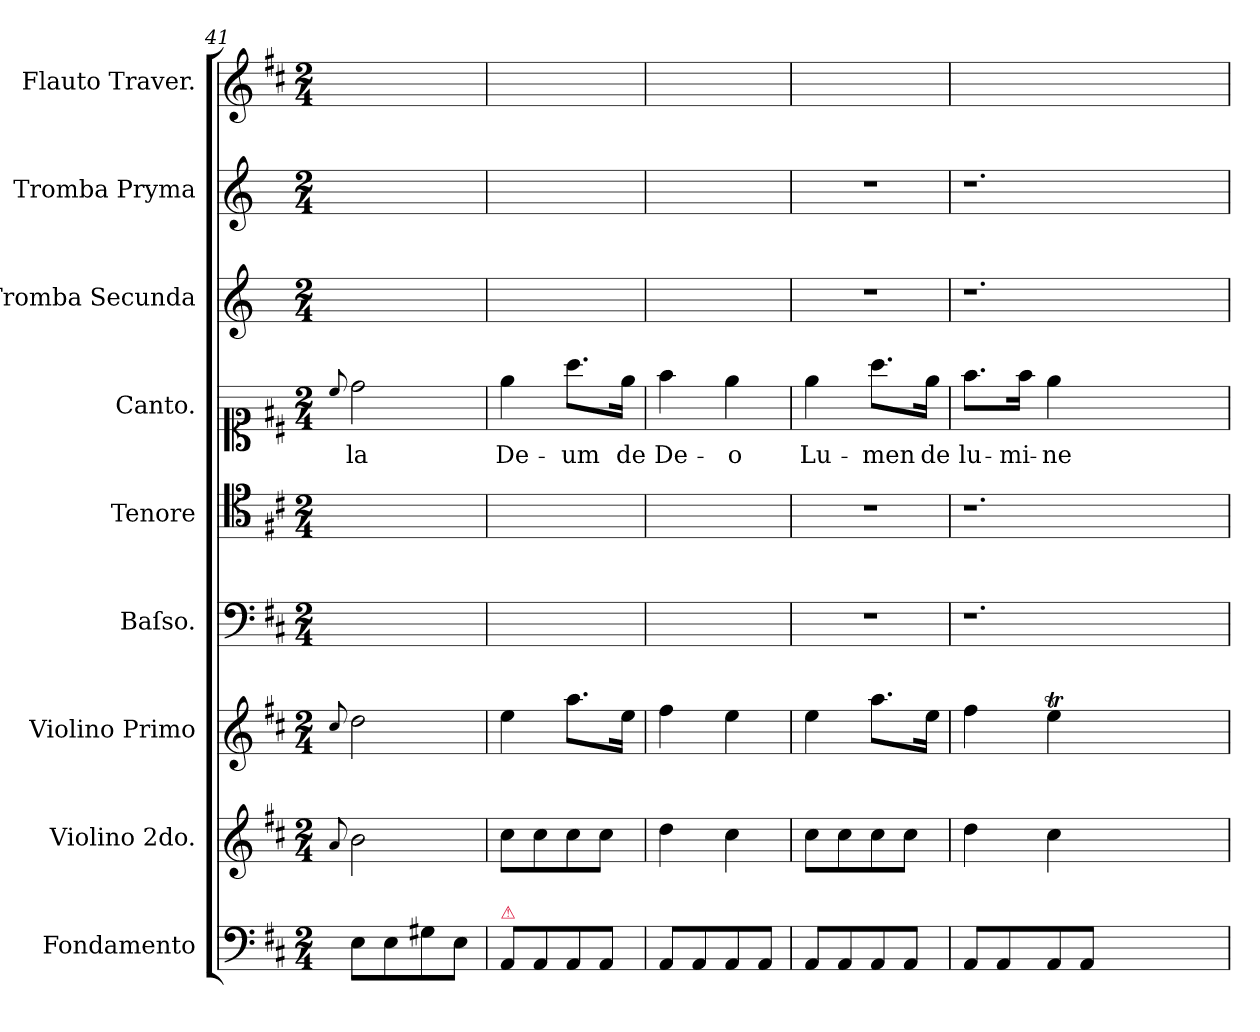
**kern	**kern	**kern	**kern	**kern	**kern	**text	**kern	**kern	**kern
*part9	*part8	*part7	*part6	*part5	*part4	*part4	*part3	*part2	*part1
*staff9	*staff8	*staff7	*staff6	*staff5	*staff4	*staff4	*staff3	*staff2	*staff1
*I"Fondamento	*I"Violino 2do.	*I"Violino Primo	*I"Baſso.	*I"Tenore	*I"Canto.	*	*I"Tromba Secunda	*I"Tromba Pryma	*I"Flauto Traver.
*I'B.c.	*I'V-no II	*I'V-no I	*I'B.	*I'T.	*I'C.	*	*I'Tr-ba II	*I'Tr-ba I	*I'Fl.
*clefF4	*clefG2	*clefG2	*clefF4	*clefC4	*clefC1	*	*clefG2	*clefG2	*clefG2
*	*	*	*	*	*	*	*ITrd-1c-2	*ITrd-1c-2	*
*k[f#c#]	*k[f#c#]	*k[f#c#]	*k[f#c#]	*k[f#c#]	*k[f#c#]	*	*k[f#c#]	*k[f#c#]	*k[f#c#]
*M2/4	*M2/4	*M2/4	*M2/4	*M2/4	*M2/4	*	*M2/4	*M2/4	*M2/4
=41	=41	=41	=41	=41	=41	=41	=41	=41	=41
.	8qqa/	8qqcc#/	.	.	8qqcc#/	.	.	.	.
8E\L	2b\	2dd\	2ryy	2ryy	2dd\	-la	2ryy	2ryy	2ryy
8E\	.	.	.	.	.	.	.	.	.
8G#X\	.	.	.	.	.	.	.	.	.
8E\J	.	.	.	.	.	.	.	.	.
=42	=42	=42	=42	=42	=42	=42	=42	=42	=42
!LO:TX:a:color=crimson:t=⚠	!	!	!	!	!	!	!	!	!
8AA/L	8cc#\L	4ee\	2ryy	2ryy	4ee\	De-	2ryy	2ryy	2ryy
8AA/	8cc#\	.	.	.	.	.	.	.	.
8AA/	8cc#\	8.aa\L	.	.	8.aa\L	-um	.	.	.
8AA/J	8cc#\J	.	.	.	.	.	.	.	.
.	.	16ee\Jk	.	.	16ee\Jk	de	.	.	.
=43	=43	=43	=43	=43	=43	=43	=43	=43	=43
8AA/L	4dd\	4ff#\	2ryy	2ryy	4ff#\	De-	2ryy	2ryy	2ryy
8AA/	.	.	.	.	.	.	.	.	.
8AA/	4cc#\	4ee\	.	.	4ee\	-o	.	.	.
8AA/J	.	.	.	.	.	.	.	.	.
=44	=44	=44	=44	=44	=44	=44	=44	=44	=44
8AA/L	8cc#\L	4ee\	2r	2r	4ee\	Lu-	2r	2r	2ryy
8AA/	8cc#\	.	.	.	.	.	.	.	.
8AA/	8cc#\	8.aa\L	.	.	8.aa\L	-men	.	.	.
8AA/J	8cc#\J	.	.	.	.	.	.	.	.
.	.	16ee\Jk	.	.	16ee\Jk	de	.	.	.
=45	=45	=45	=45	=45	=45	=45	=45	=45	=45
8AA/L	4dd\	4ff#\	1.r	1.r	8.ff#\L	lu-	1.r	1.r	2ryy
8AA/	.	.	.	.	.	.	.	.	.
.	.	.	.	.	16ff#\Jk	-mi-	.	.	.
8AA/	4cc#\	4eeT\	.	.	4ee\	-ne	.	.	.
8AA/J	.	.	.	.	.	.	.	.	.
1ryy	1ryy	1ryy	.	.	1ryy	.	.	.	1ryy
=	=	=	=	=	=	=	=	=	=
*-	*-	*-	*-	*-	*-	*-	*-	*-	*-
